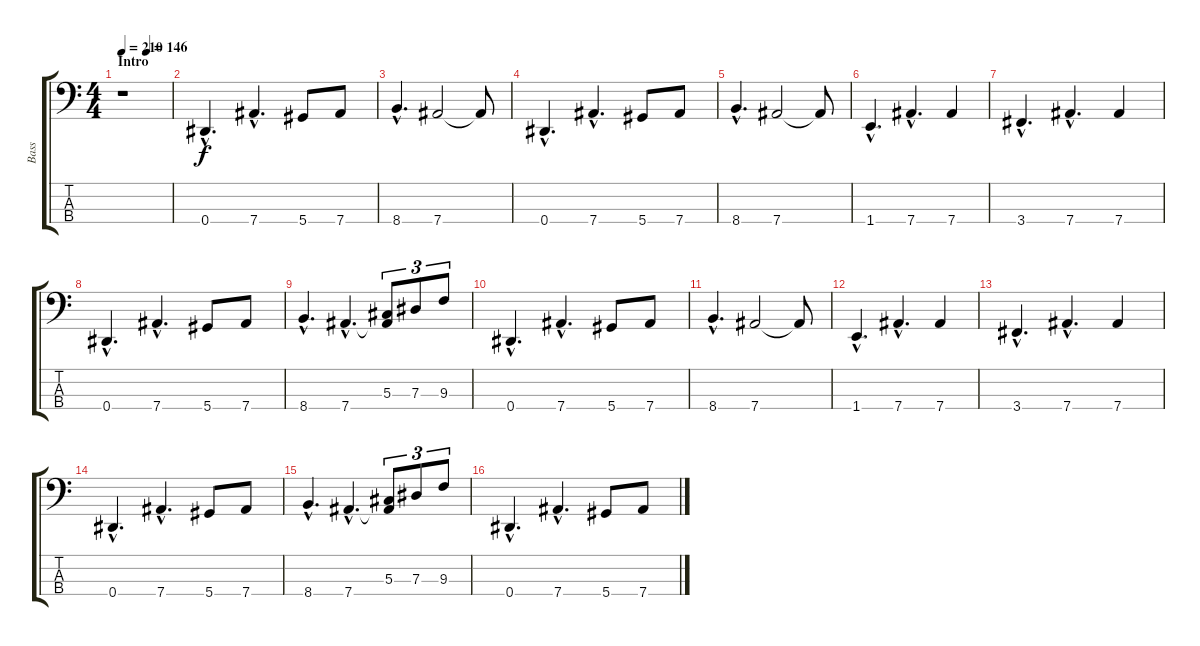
\track ("Bass" "Bass") {instrument electricbasspick}
\staff {score tabs}
\tuning (Gb2 Db2 Ab1 Eb1) {hide}
\ts (4 4)
\section ("" "Intro")
\tempo 210
\tempo (146 0.5)
\tempo 210
\clef f4
\ks c
r.1{dy f instrument electricbasspick} |
0.4{hac}.4{d} 7.4{hac}.4{d} 5.4.8 7.4.8 |
8.4{hac}.4{d} 7.4.2 7.4{t}.8 |
0.4{hac}.4{d} 7.4{hac}.4{d} 5.4.8 7.4.8 |
8.4{hac}.4{d} 7.4.2 7.4{t}.8 |
1.4{hac}.4{d} 7.4{hac}.4{d} 7.4.4 |
3.4{hac}.4{d} 7.4{hac}.4{d} 7.4.4 |
0.4{hac}.4{d} 7.4{hac}.4{d} 5.4.8 7.4.8 |
8.4{hac}.4{d} 7.4{hac}.4{d} (5.3 7.4{t}).8{tu (3 2)} 7.3.8{tu (3 2)} 9.3.8{tu (3 2)} |
0.4{hac}.4{d} 7.4{hac}.4{d} 5.4.8 7.4.8 |
8.4{hac}.4{d} 7.4.2 7.4{t}.8 |
1.4{hac}.4{d} 7.4{hac}.4{d} 7.4.4 |
3.4{hac}.4{d} 7.4{hac}.4{d} 7.4.4 |
0.4{hac}.4{d} 7.4{hac}.4{d} 5.4.8 7.4.8 |
8.4{hac}.4{d} 7.4{hac}.4{d} (5.3 7.4{t}).8{tu (3 2)} 7.3.8{tu (3 2)} 9.3.8{tu (3 2)} |
0.4{hac}.4{d} 7.4{hac}.4{d} 5.4.8 7.4.8
